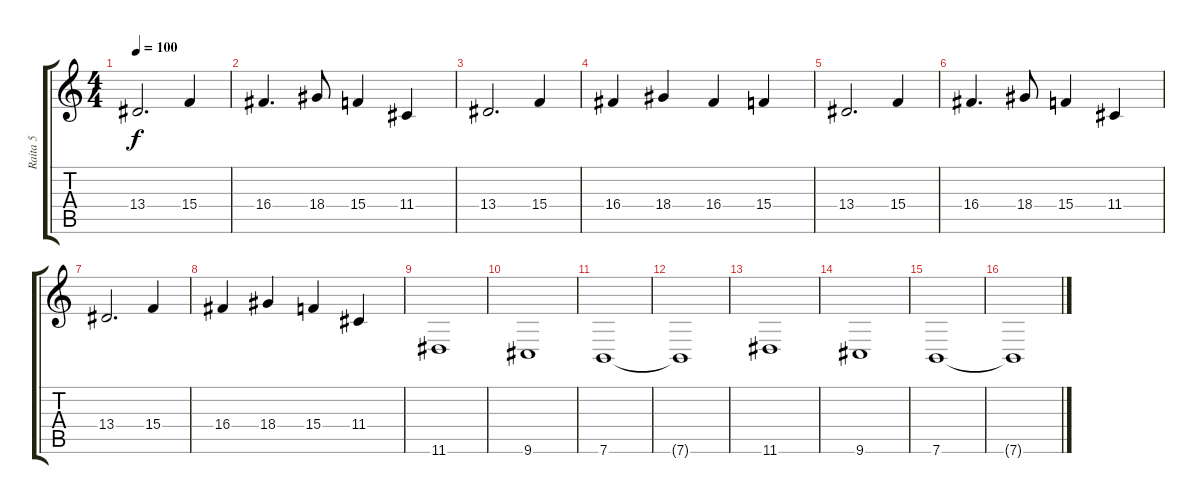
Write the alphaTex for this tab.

\track ("Raita 5" "Raita 5") {instrument synthstrings2}
\staff {score tabs}
\tuning (E4 B3 G3 D3 A2 E2) {hide}
\ts (4 4)
\tempo 100
\clef g2
\ks c
13.4.2{d dy f} 15.4.4 |
16.4.4{d} 18.4.8 15.4.4 11.4.4 |
13.4.2{d} 15.4.4 |
16.4.4 18.4.4 16.4.4 15.4.4 |
13.4.2{d} 15.4.4 |
16.4.4{d} 18.4.8 15.4.4 11.4.4 |
13.4.2{d} 15.4.4 |
16.4.4 18.4.4 15.4.4 11.4.4 |
11.6.1 |
9.6.1 |
7.6.1 |
7.6{t}.1 |
11.6.1 |
9.6.1 |
7.6.1 |
7.6{t}.1
